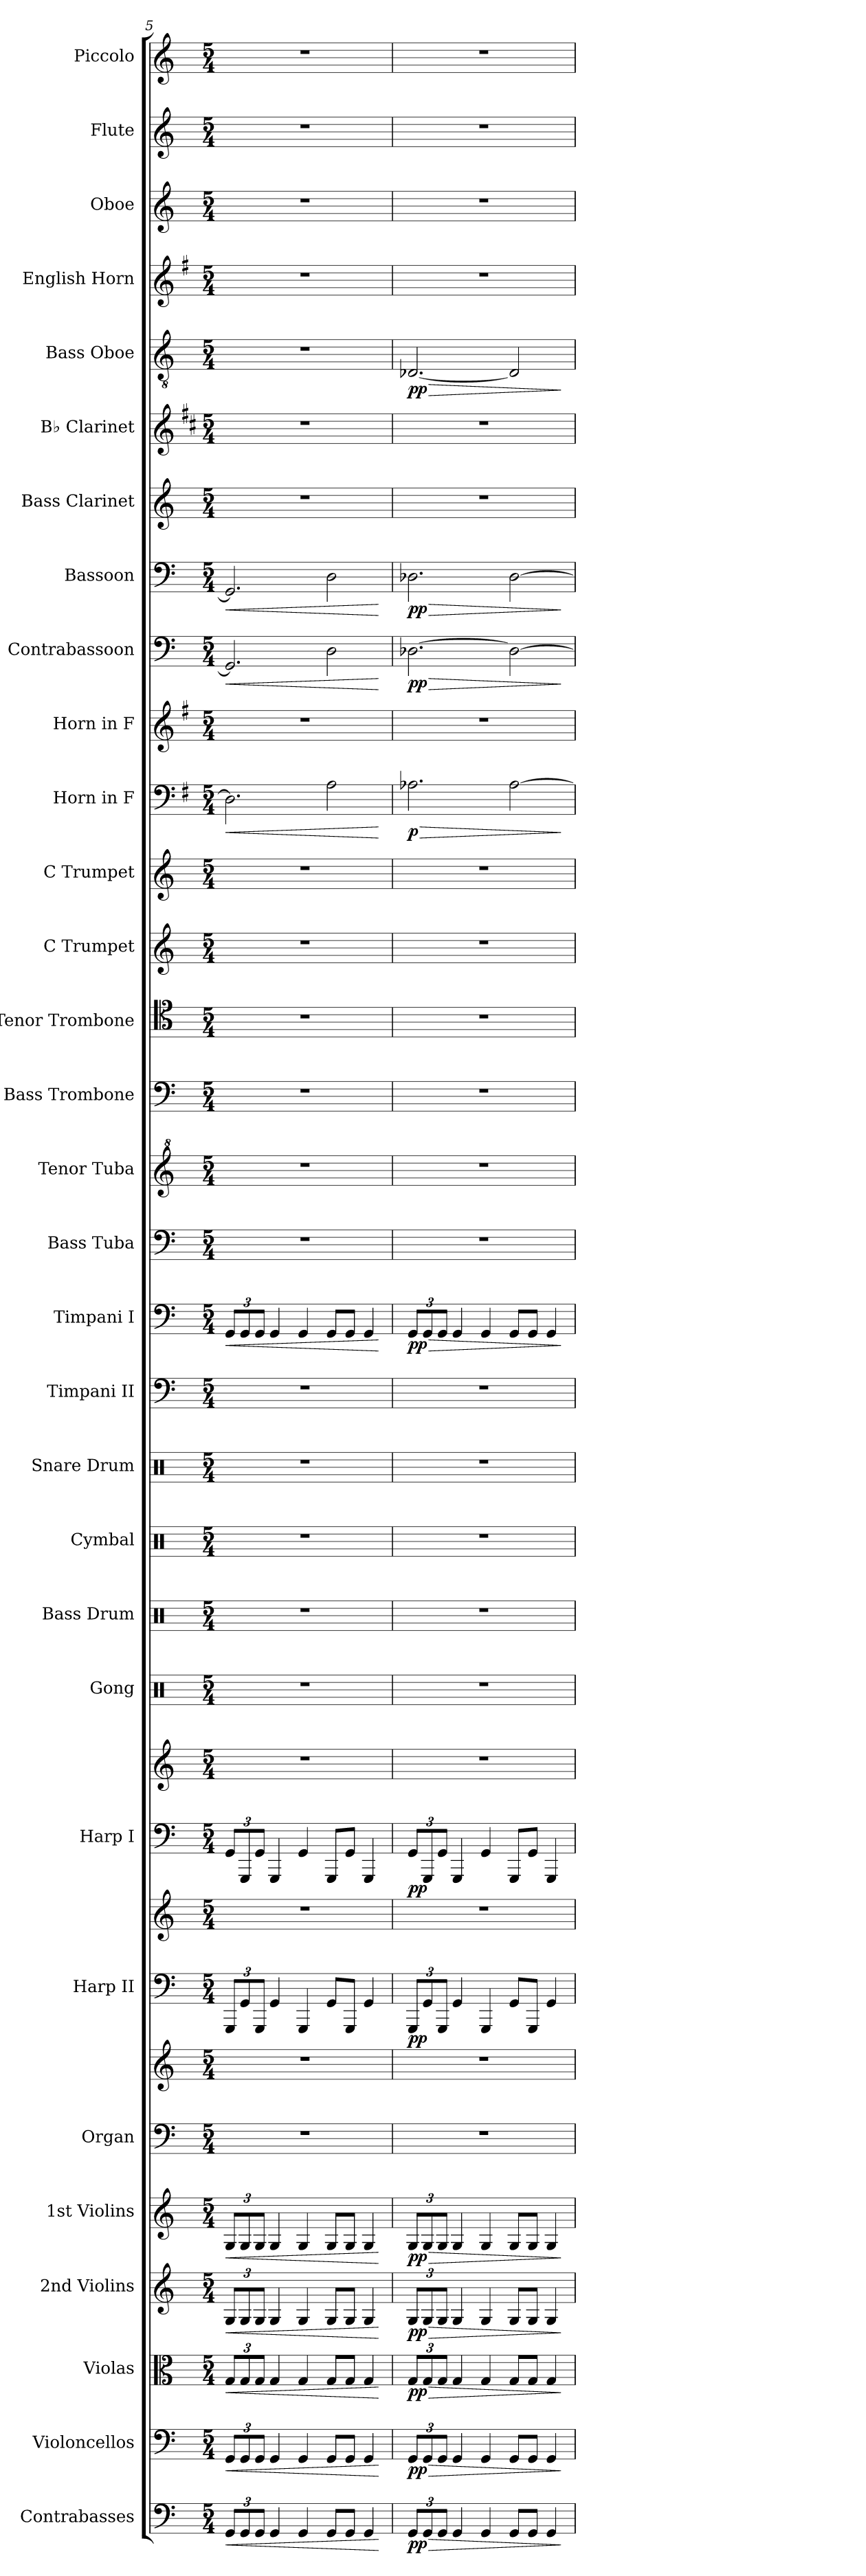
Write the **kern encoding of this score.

**kern	**dynam	**kern	**dynam	**kern	**dynam	**kern	**dynam	**kern	**dynam	**kern	**kern	**kern	**kern	**dynam	**kern	**kern	**dynam	**kern	**kern	**kern	**kern	**kern	**kern	**dynam	**kern	**kern	**kern	**kern	**kern	**kern	**kern	**dynam	**kern	**kern	**dynam	**kern	**dynam	**kern	**kern	**kern	**dynam	**kern	**kern	**kern	**kern
*part31	*part31	*part30	*part30	*part29	*part29	*part28	*part28	*part27	*part27	*part26	*part26	*part25	*part25	*part25	*part24	*part24	*part24	*part23	*part22	*part21	*part20	*part19	*part18	*part18	*part17	*part16	*part15	*part14	*part13	*part12	*part11	*part11	*part10	*part9	*part9	*part8	*part8	*part7	*part6	*part5	*part5	*part4	*part3	*part2	*part1
*staff34	*staff34	*staff33	*staff33	*staff32	*staff32	*staff31	*staff31	*staff30	*staff30	*staff29	*staff28	*staff27	*staff26	*staff26/27	*staff25	*staff24	*staff24/25	*staff23	*staff22	*staff21	*staff20	*staff19	*staff18	*staff18	*staff17	*staff16	*staff15	*staff14	*staff13	*staff12	*staff11	*staff11	*staff10	*staff9	*staff9	*staff8	*staff8	*staff7	*staff6	*staff5	*staff5	*staff4	*staff3	*staff2	*staff1
*I"Contrabasses	*	*I"Violoncellos	*	*I"Violas	*	*I"2nd Violins	*	*I"1st Violins	*	*I"Organ	*	*I"Harp II	*	*	*I"Harp I	*	*	*I"Gong	*I"Bass Drum	*I"Cymbal	*I"Snare Drum	*I"Timpani II	*I"Timpani I	*	*I"Bass Tuba	*I"Tenor Tuba	*I"Bass Trombone	*I"Tenor Trombone	*I"C Trumpet	*I"C Trumpet	*I"Horn in F	*	*I"Horn in F	*I"Contrabassoon	*	*I"Bassoon	*	*I"Bass Clarinet	*I"B♭ Clarinet	*I"Bass Oboe	*	*I"English Horn	*I"Oboe	*I"Flute	*I"Piccolo
*I'Cbs.	*	*I'Vcs.	*	*I'Vlas.	*	*I'Vlns.	*	*I'Vlns.	*	*I'Org.	*	*I'Hrp.	*	*	*I'Hrp.	*	*	*	*I'B. Dr.	*I'Cym.	*I'Sn. Dr.	*I'Timp.	*I'Timp.	*	*I'Tba.	*	*I'B. Tbn.	*I'T. Tbn.	*I'C Tpt.	*I'C Tpt.	*	*	*	*I'Cbsn.	*	*I'Bsn.	*	*I'B. Cl.	*I'B♭ Cl.	*	*	*I'E. Hn.	*I'Ob.	*I'Fl.	*I'Picc.
*clefF4	*	*clefF4	*	*clefC3	*	*clefG2	*	*clefG2	*	*clefF4	*clefG2	*clefF4	*clefG2	*	*clefF4	*clefG2	*	*clefX	*clefX	*clefX	*clefX	*clefF4	*clefF4	*	*clefF4	*clefG^2	*clefF4	*clefC4	*clefG2	*clefG2	*clefF4	*	*clefG2	*clefF4	*	*clefF4	*	*clefG2	*clefG2	*clefGv2	*	*clefG2	*clefG2	*clefG2	*clefG2
*ITrd7c12	*	*	*	*	*	*	*	*	*	*	*	*	*	*	*	*	*	*	*	*	*	*	*	*	*	*ITrd15c26	*	*	*	*	*ITrd4c7	*	*ITrd4c7	*ITrd7c12	*	*	*	*ITrd8c14	*ITrd1c2	*	*	*ITrd4c7	*	*	*ITrd-7c-12
*k[]	*	*k[]	*	*k[]	*	*k[]	*	*k[]	*	*k[]	*k[]	*k[]	*k[]	*	*k[]	*k[]	*	*k[]	*k[]	*k[]	*k[]	*k[]	*k[]	*	*k[]	*k[]	*k[]	*k[]	*k[]	*k[]	*k[]	*	*k[]	*k[]	*	*k[]	*	*k[]	*k[]	*k[]	*	*k[]	*k[]	*k[]	*k[]
*M5/4	*	*M5/4	*	*M5/4	*	*M5/4	*	*M5/4	*	*M5/4	*M5/4	*M5/4	*M5/4	*	*M5/4	*M5/4	*	*M5/4	*M5/4	*M5/4	*M5/4	*M5/4	*M5/4	*	*M5/4	*M5/4	*M5/4	*M5/4	*M5/4	*M5/4	*M5/4	*	*M5/4	*M5/4	*	*M5/4	*	*M5/4	*M5/4	*M5/4	*	*M5/4	*M5/4	*M5/4	*M5/4
*Xbrackettup	*	*	*	*	*	*	*	*	*	*	*	*	*	*	*	*	*	*	*	*	*	*	*	*	*	*	*	*	*	*	*	*	*	*	*	*	*	*	*	*	*	*	*	*	*
=5	=5	=5	=5	=5	=5	=5	=5	=5	=5	=5	=5	=5	=5	=5	=5	=5	=5	=5	=5	=5	=5	=5	=5	=5	=5	=5	=5	=5	=5	=5	=5	=5	=5	=5	=5	=5	=5	=5	=5	=5	=5	=5	=5	=5	=5
!	!LO:HP:b	!	!	!	!	!	!	!	!	!	!	!	!	!	!	!	!	!	!	!	!	!	!	!	!	!	!	!	!	!	!	!	!	!	!	!	!	!	!	!	!	!	!	!	!
*	*	*Xbrackettup	*	*	*	*	*	*	*	*	*	*	*	*	*	*	*	*	*	*	*	*	*	*	*	*	*	*	*	*	*	*	*	*	*	*	*	*	*	*	*	*	*	*	*
!	!	!	!LO:HP:b	!	!	!	!	!	!	!	!	!	!	!	!	!	!	!	!	!	!	!	!	!	!	!	!	!	!	!	!	!	!	!	!	!	!	!	!	!	!	!	!	!	!
*	*	*	*	*Xbrackettup	*	*	*	*	*	*	*	*	*	*	*	*	*	*	*	*	*	*	*	*	*	*	*	*	*	*	*	*	*	*	*	*	*	*	*	*	*	*	*	*	*
!	!	!	!	!	!LO:HP:b	!	!	!	!	!	!	!	!	!	!	!	!	!	!	!	!	!	!	!	!	!	!	!	!	!	!	!	!	!	!	!	!	!	!	!	!	!	!	!	!
*	*	*	*	*	*	*Xbrackettup	*	*	*	*	*	*	*	*	*	*	*	*	*	*	*	*	*	*	*	*	*	*	*	*	*	*	*	*	*	*	*	*	*	*	*	*	*	*	*
!	!	!	!	!	!	!	!LO:HP:b	!	!	!	!	!	!	!	!	!	!	!	!	!	!	!	!	!	!	!	!	!	!	!	!	!	!	!	!	!	!	!	!	!	!	!	!	!	!
*	*	*	*	*	*	*	*	*Xbrackettup	*	*	*	*	*	*	*	*	*	*	*	*	*	*	*	*	*	*	*	*	*	*	*	*	*	*	*	*	*	*	*	*	*	*	*	*	*
!	!	!	!	!	!	!	!	!	!LO:HP:b	!	!	!	!	!	!	!	!	!	!	!	!	!	!	!	!	!	!	!	!	!	!	!	!	!	!	!	!	!	!	!	!	!	!	!	!
*	*	*	*	*	*	*	*	*	*	*	*	*Xbrackettup	*	*	*Xbrackettup	*	*	*	*	*	*	*	*Xbrackettup	*	*	*	*	*	*	*	*	*	*	*	*	*	*	*	*	*	*	*	*	*	*
!	!	!	!	!	!	!	!	!	!	!	!	!	!	!	!	!	!	!	!	!	!	!	!	!LO:HP:b	!	!	!	!	!	!	!	!LO:HP:b	!	!	!LO:HP:b	!	!LO:HP:b	!	!	!	!	!	!	!	!
12GGG/L	<	12GG/L	<	12G/L	<	12G/L	<	12G/L	<	4%5r	4%5r	12GGG/L	4%5r	.	12GG/L	4%5r	.	4%5r	4%5r	4%5r	4%5r	4%5r	12GG/L	<	4%5r	4%5r	4%5r	4%5r	4%5r	4%5r	2.GG\]	<	4%5r	2.GGG/]	<	2.GG/]	<	4%5r	4%5r	4%5r	.	4%5r	4%5r	4%5r	4%5r
12GGG/	.	12GG/	.	12G/	.	12G/	.	12G/	.	.	.	12GG/	.	.	12GGG/	.	.	.	.	.	.	.	12GG/	.	.	.	.	.	.	.	.	.	.	.	.	.	.	.	.	.	.	.	.	.	.
12GGG/J	.	12GG/J	.	12G/J	.	12G/J	.	12G/J	.	.	.	12GGG/J	.	.	12GG/J	.	.	.	.	.	.	.	12GG/J	.	.	.	.	.	.	.	.	.	.	.	.	.	.	.	.	.	.	.	.	.	.
4GGG/	.	4GG/	.	4G/	.	4G/	.	4G/	.	.	.	4GG/	.	.	4GGG/	.	.	.	.	.	.	.	4GG/	.	.	.	.	.	.	.	.	.	.	.	.	.	.	.	.	.	.	.	.	.	.
4GGG/	.	4GG/	.	4G/	.	4G/	.	4G/	.	.	.	4GGG/	.	.	4GG/	.	.	.	.	.	.	.	4GG/	.	.	.	.	.	.	.	.	.	.	.	.	.	.	.	.	.	.	.	.	.	.
8GGG/L	.	8GG/L	.	8G/L	.	8G/L	.	8G/L	.	.	.	8GG/L	.	.	8GGG/L	.	.	.	.	.	.	.	8GG/L	.	.	.	.	.	.	.	2D\	.	.	2DD\	.	2D\	.	.	.	.	.	.	.	.	.
8GGG/J	.	8GG/J	.	8G/J	.	8G/J	.	8G/J	.	.	.	8GGG/J	.	.	8GG/J	.	.	.	.	.	.	.	8GG/J	.	.	.	.	.	.	.	.	.	.	.	.	.	.	.	.	.	.	.	.	.	.
4GGG/	.	4GG/	.	4G/	.	4G/	.	4G/	.	.	.	4GG/	.	.	4GGG/	.	.	.	.	.	.	.	4GG/	.	.	.	.	.	.	.	.	.	.	.	.	.	.	.	.	.	.	.	.	.	.
.	[	.	[	.	[	.	[	.	[	.	.	.	.	.	.	.	.	.	.	.	.	.	.	[	.	.	.	.	.	.	.	[	.	.	[	.	[	.	.	.	.	.	.	.	.
=6	=6	=6	=6	=6	=6	=6	=6	=6	=6	=6	=6	=6	=6	=6	=6	=6	=6	=6	=6	=6	=6	=6	=6	=6	=6	=6	=6	=6	=6	=6	=6	=6	=6	=6	=6	=6	=6	=6	=6	=6	=6	=6	=6	=6	=6
!	!LO:HP:b	!	!LO:HP:b	!	!LO:HP:b	!	!LO:HP:b	!	!LO:HP:b	!	!	!	!	!	!	!	!	!	!	!	!	!	!	!LO:HP:b	!	!	!	!	!	!	!	!LO:HP:b	!	!	!LO:HP:b	!	!LO:HP:b	!	!	!	!LO:HP:b	!	!	!	!
!	!LO:DY:n=1:b	!	!LO:DY:n=1:b	!	!LO:DY:n=1:b	!	!LO:DY:n=1:b	!	!LO:DY:n=1:b	!	!	!	!	!LO:DY:b=2	!	!	!LO:DY:b=2	!	!	!	!	!	!	!LO:DY:n=1:b	!	!	!	!	!	!	!	!LO:DY:n=1:b	!	!	!LO:DY:n=1:b	!	!LO:DY:n=1:b	!	!	!	!LO:DY:n=1:b	!	!	!	!
12GGG/L	> pp	12GG/L	> pp	12G/L	> pp	12G/L	> pp	12G/L	> pp	4%5r	4%5r	12GGG/L	4%5r	pp	12GG/L	4%5r	pp	4%5r	4%5r	4%5r	4%5r	4%5r	12GG/L	> pp	4%5r	4%5r	4%5r	4%5r	4%5r	4%5r	2.D-X\	> p	4%5r	[2.DD-X\	> pp	2.D-X\	> pp	4%5r	4%5r	[2.D-X/	> pp	4%5r	4%5r	4%5r	4%5r
12GGG/	.	12GG/	.	12G/	.	12G/	.	12G/	.	.	.	12GG/	.	.	12GGG/	.	.	.	.	.	.	.	12GG/	.	.	.	.	.	.	.	.	.	.	.	.	.	.	.	.	.	.	.	.	.	.
12GGG/J	.	12GG/J	.	12G/J	.	12G/J	.	12G/J	.	.	.	12GGG/J	.	.	12GG/J	.	.	.	.	.	.	.	12GG/J	.	.	.	.	.	.	.	.	.	.	.	.	.	.	.	.	.	.	.	.	.	.
4GGG/	.	4GG/	.	4G/	.	4G/	.	4G/	.	.	.	4GG/	.	.	4GGG/	.	.	.	.	.	.	.	4GG/	.	.	.	.	.	.	.	.	.	.	.	.	.	.	.	.	.	.	.	.	.	.
4GGG/	.	4GG/	.	4G/	.	4G/	.	4G/	.	.	.	4GGG/	.	.	4GG/	.	.	.	.	.	.	.	4GG/	.	.	.	.	.	.	.	.	.	.	.	.	.	.	.	.	.	.	.	.	.	.
8GGG/L	.	8GG/L	.	8G/L	.	8G/L	.	8G/L	.	.	.	8GG/L	.	.	8GGG/L	.	.	.	.	.	.	.	8GG/L	.	.	.	.	.	.	.	[2D-\	.	.	2DD-\_	.	[2D-\	.	.	.	2D-/]	.	.	.	.	.
8GGG/J	.	8GG/J	.	8G/J	.	8G/J	.	8G/J	.	.	.	8GGG/J	.	.	8GG/J	.	.	.	.	.	.	.	8GG/J	.	.	.	.	.	.	.	.	.	.	.	.	.	.	.	.	.	.	.	.	.	.
4GGG/	.	4GG/	.	4G/	.	4G/	.	4G/	.	.	.	4GG/	.	.	4GGG/	.	.	.	.	.	.	.	4GG/	.	.	.	.	.	.	.	.	.	.	.	.	.	.	.	.	.	.	.	.	.	.
.	]	.	]	.	]	.	]	.	]	.	.	.	.	.	.	.	.	.	.	.	.	.	.	]	.	.	.	.	.	.	.	]	.	.	]	.	]	.	.	.	]	.	.	.	.
=	=	=	=	=	=	=	=	=	=	=	=	=	=	=	=	=	=	=	=	=	=	=	=	=	=	=	=	=	=	=	=	=	=	=	=	=	=	=	=	=	=	=	=	=	=
*-	*-	*-	*-	*-	*-	*-	*-	*-	*-	*-	*-	*-	*-	*-	*-	*-	*-	*-	*-	*-	*-	*-	*-	*-	*-	*-	*-	*-	*-	*-	*-	*-	*-	*-	*-	*-	*-	*-	*-	*-	*-	*-	*-	*-	*-
